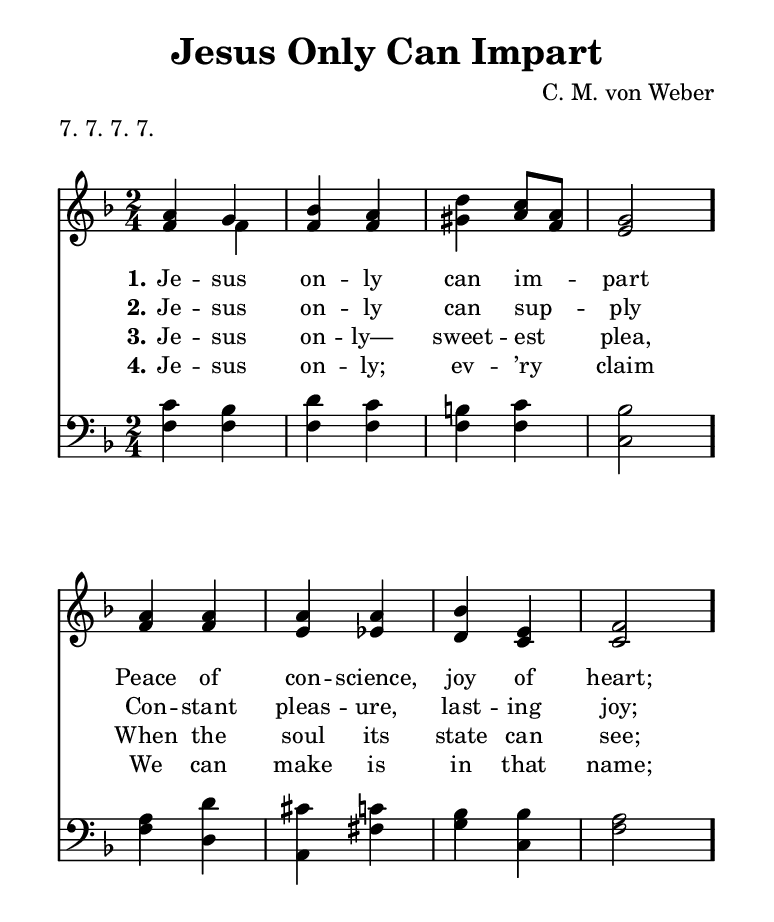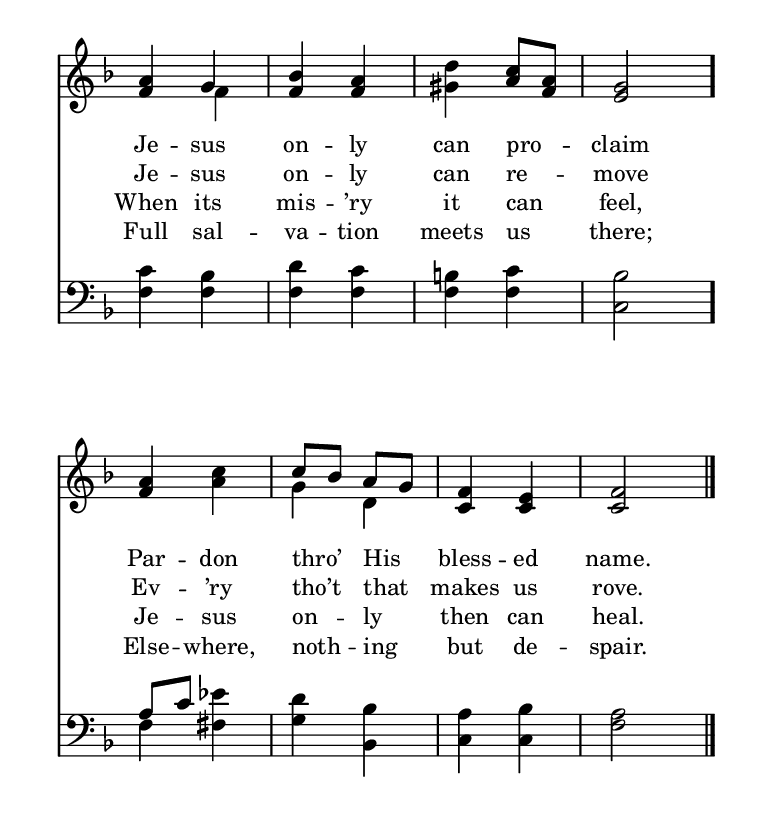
\include "common/global.ily"
\paper {
  \include "common/paper.ily"
  ragged-bottom = ##t
  ragged-last-bottom = ##t
  systems-per-page = #(cond (is-eogsized 2) (#t #f))
  system-system-spacing.padding = 11
}

\header{
  hymnnumber = "24"
  title = "Jesus Only Can Impart"
  tunename = "Weber"
  meter = "7. 7. 7. 7. "
  %poet = ""
  composer = "C. M. von Weber"
  %copyright = ""
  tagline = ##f
}

% for fermata in MIDI
ta = { \tempo 4=80 }
tb = { \tempo 4=40 }

patternAA = { c4      c4 | c4 c4           | c4 c8[ c8] | c2 }
patternAB = { c4      c4 | c4 c4           | c4 c4      | c2 }
patternAC = { c4      c4 | c8[ c8] c8[ c8] | c4 c4      | c2 }
patternAD = { c8[ c8] c4 | c4 c4           | c4 c4      | c2 }

global = {
  \include "common/overrides.ily"
  \override Staff.TimeSignature.style = #'numbered
  \time 2/4
  \override Score.MetronomeMark.transparent = ##t % hide all fermata changes too
  \ta
  \key f \major
  %\partial 4
  \autoBeamOff
}

notesSoprano = {
\global
\relative c'' {

  \changePitch \patternAA { a g | bes a     | d c a  | g }
  \changePitch \patternAB { a a | a a       | bes e, | f }
  \changePitch \patternAA { a g | bes a     | d c a  | g }
  \changePitch \patternAC { a c | c bes a g | f e    | f }

  \bar "|."

}
}

notesAlto = {
\global
\relative e' {

  \changePitch \patternAA { f f | f f   | gis a f | e }
  \changePitch \patternAB { f f | e ees | d c     | c }
  \changePitch \patternAA { f f | f f   | gis a f | e }
  \changePitch \patternAB { f a | g d   | c c     | c }

}
}

notesTenor = {
\global
\relative a {

  \changePitch \patternAB { c bes   | d c   | b c     | bes }
  \changePitch \patternAB { a d     | cis c | bes bes | a   }
  \changePitch \patternAB { c bes   | d c   | b c     | bes }
  \changePitch \patternAD { a c ees | d bes | a bes   | a   }

}
}

notesBass = {
\global
\relative f {

  \changePitch \patternAB { f f   | f f    | f f  | c }
  \changePitch \patternAB { f d   | a fis' | g c, | f }
  \changePitch \patternAB { f f   | f f    | f f  | c }
  \changePitch \patternAB { f fis | g bes, | c c  | f }

}
}

wordsA = \lyricmode {
\set stanza = "1."

Je -- sus on -- ly can im -- part \bar "."
Peace of con -- science, joy of heart; \bar "." \break
Je -- sus on -- ly can pro -- claim \bar "."
Par -- don thro’ His bless -- ed name. \bar "." \break

}

wordsB = \lyricmode {
\set stanza = "2."

Je -- sus on -- ly can sup -- ply
Con -- stant pleas -- ure, last -- ing joy;
Je -- sus on -- ly can re -- move
Ev -- ’ry tho’t that makes us rove.

}

wordsC = \lyricmode {
\set stanza = "3."

Je -- sus on -- ly— sweet -- est plea,
When the soul its state can see;
When its mis -- ’ry it can feel,
Je -- sus on -- ly then can heal.

}

wordsD = \lyricmode {
\set stanza = "4."

Je -- sus on -- ly; ev -- ’ry claim
We can make is in that name;
Full sal -- va -- tion meets us there;
Else -- where, noth -- ing but de -- spair.

}

\score {
  \context ChoirStaff <<
    \context Staff = upper <<
      \set Staff.autoBeaming = ##f
      \set ChoirStaff.systemStartDelimiter = #'SystemStartBar
      \set ChoirStaff.printPartCombineTexts = ##f
      \partcombine #'(2 . 9) \notesSoprano \notesAlto
      \context NullVoice = sopranos { \voiceOne << \notesSoprano >> }
      \context NullVoice = altos { \voiceTwo << \notesAlto >> }
      \context Lyrics = one   \lyricsto sopranos \wordsA
      \context Lyrics = two   \lyricsto sopranos \wordsB
      \context Lyrics = three \lyricsto sopranos \wordsC
      \context Lyrics = four  \lyricsto sopranos \wordsD
      %\context Lyrics = five  \lyricsto sopranos \wordsE
    >>
    \context Staff = men <<
      \set Staff.autoBeaming = ##f
      \clef bass
      \set ChoirStaff.printPartCombineTexts = ##f
      \partcombine #'(2 . 9) \notesTenor \notesBass
      \context NullVoice = tenors { \voiceOne << \notesTenor >> }
      \context NullVoice = basses { \voiceTwo << \notesBass >> }
    >>
  >>
  \layout {
    \include "common/layout.ily"
  }
  \midi{
    \include "common/midi.ily"
  }
}

\version "2.19.49"  % necessary for upgrading to future LilyPond versions.

% vi:set et ts=2 sw=2 ai nocindent syntax=lilypond:
